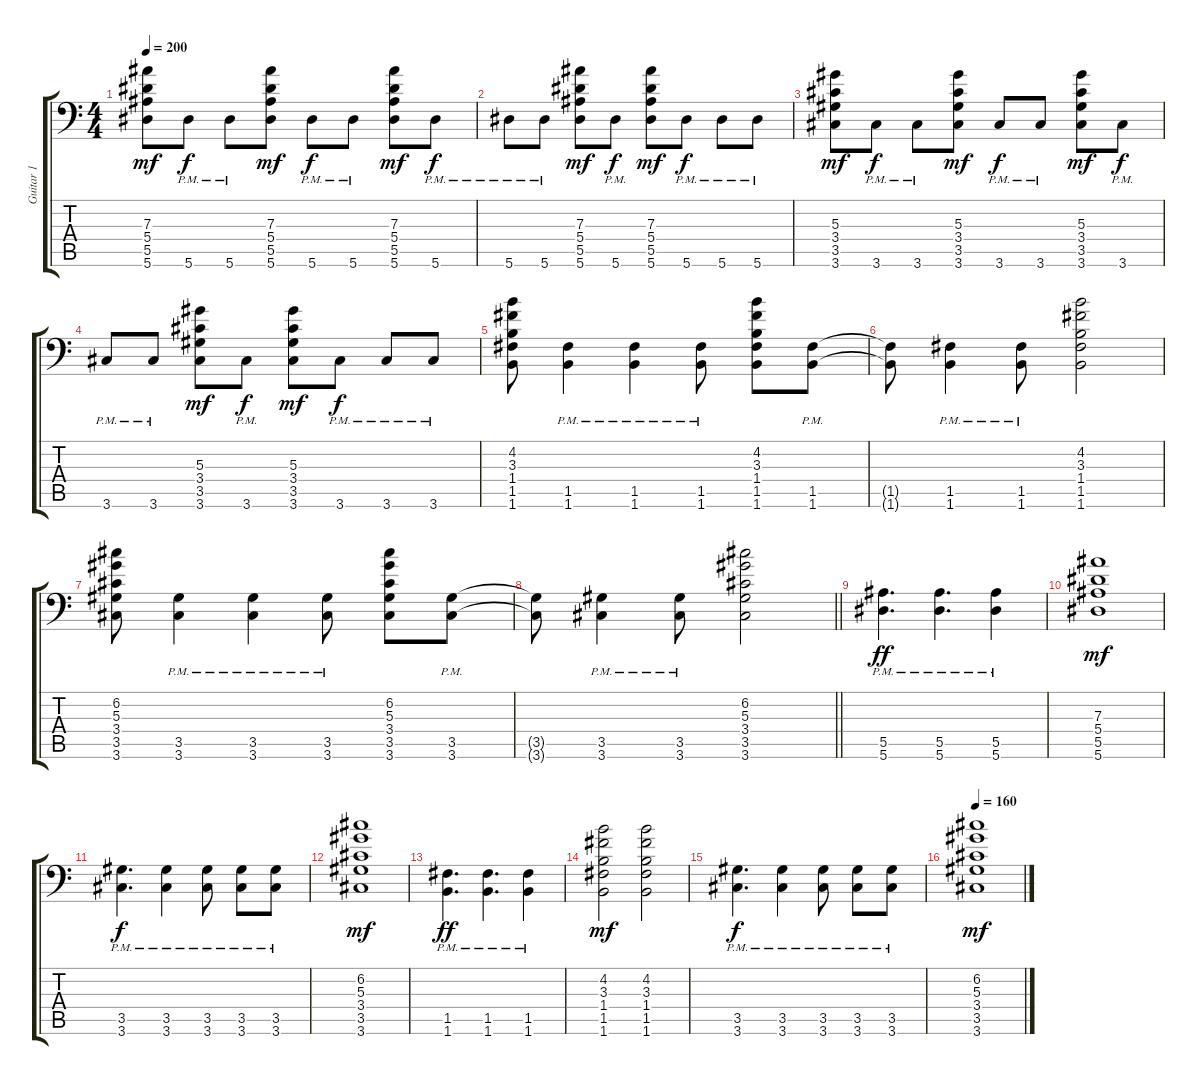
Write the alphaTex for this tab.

\track ("Guitar 1" "Guitar 1") {instrument distortionguitar}
\staff {score tabs}
\tuning (C4 G3 Eb3 Bb2 F2 Bb1) {hide}
\ts (4 4)
\tempo 200
\clef f4
\ks c
(7.3 5.4 5.5 5.6).8{dy mf} 5.6{pm}.8{dy f} 5.6{pm}.8 (7.3 5.4 5.5 5.6).8{dy mf} 5.6{pm}.8{dy f} 5.6{pm}.8 (7.3 5.4 5.5 5.6).8{dy mf} 5.6{pm}.8{dy f} |
5.6{pm}.8 5.6{pm}.8 (7.3 5.4 5.5 5.6).8{dy mf} 5.6{pm}.8{dy f} (7.3 5.4 5.5 5.6).8{dy mf} 5.6{pm}.8{dy f} 5.6{pm}.8 5.6{pm}.8 |
(5.3 3.4 3.5 3.6).8{dy mf} 3.6{pm}.8{dy f} 3.6{pm}.8 (5.3 3.4 3.5 3.6).8{dy mf} 3.6{pm}.8{dy f} 3.6{pm}.8 (5.3 3.4 3.5 3.6).8{dy mf} 3.6{pm}.8{dy f} |
3.6{pm}.8 3.6{pm}.8 (5.3 3.4 3.5 3.6).8{dy mf} 3.6{pm}.8{dy f} (5.3 3.4 3.5 3.6).8{dy mf} 3.6{pm}.8{dy f} 3.6{pm}.8 3.6{pm}.8 |
(4.2 3.3 1.4 1.5 1.6).8 (1.5{pm} 1.6{pm}).4 (1.5{pm} 1.6{pm}).4 (1.5{pm} 1.6{pm}).8 (4.2 3.3 1.4 1.5 1.6).8 (1.5{pm} 1.6{pm}).8 |
(1.5{t} 1.6{t}).8 (1.5{pm} 1.6{pm}).4 (1.5{pm} 1.6{pm}).8 (4.2 3.3 1.4 1.5 1.6).2 |
(6.2 5.3 3.4 3.5 3.6).8 (3.5{pm} 3.6{pm}).4 (3.5{pm} 3.6{pm}).4 (3.5{pm} 3.6{pm}).8 (6.2 5.3 3.4 3.5 3.6).8 (3.5{pm} 3.6{pm}).8 |
\barLineRight lightlight
(3.5{t} 3.6{t}).8 (3.5{pm} 3.6{pm}).4 (3.5{pm} 3.6{pm}).8 (6.2 5.3 3.4 3.5 3.6).2 |
\section ("" "")
(5.5{pm} 5.6{pm}).4{d dy ff} (5.5{pm} 5.6{pm}).4{d} (5.5{pm} 5.6{pm}).4 |
(7.3 5.4 5.5 5.6).1{dy mf} |
(3.5{pm} 3.6{pm}).4{d dy f} (3.5{pm} 3.6{pm}).4 (3.5{pm} 3.6{pm}).8 (3.5{pm} 3.6{pm}).8 (3.5{pm} 3.6{pm}).8 |
(6.2 5.3 3.4 3.5 3.6).1{dy mf} |
(1.5{pm} 1.6{pm}).4{d dy ff} (1.5{pm} 1.6{pm}).4{d} (1.5{pm} 1.6{pm}).4 |
(4.2 3.3 1.4 1.5 1.6).2{dy mf} (4.2 3.3 1.4 1.5 1.6).2 |
(3.5{pm} 3.6{pm}).4{d dy f} (3.5{pm} 3.6{pm}).4 (3.5{pm} 3.6{pm}).8 (3.5{pm} 3.6{pm}).8 (3.5{pm} 3.6{pm}).8 |
\tempo 160
(6.2 5.3 3.4 3.5 3.6).1{dy mf}
